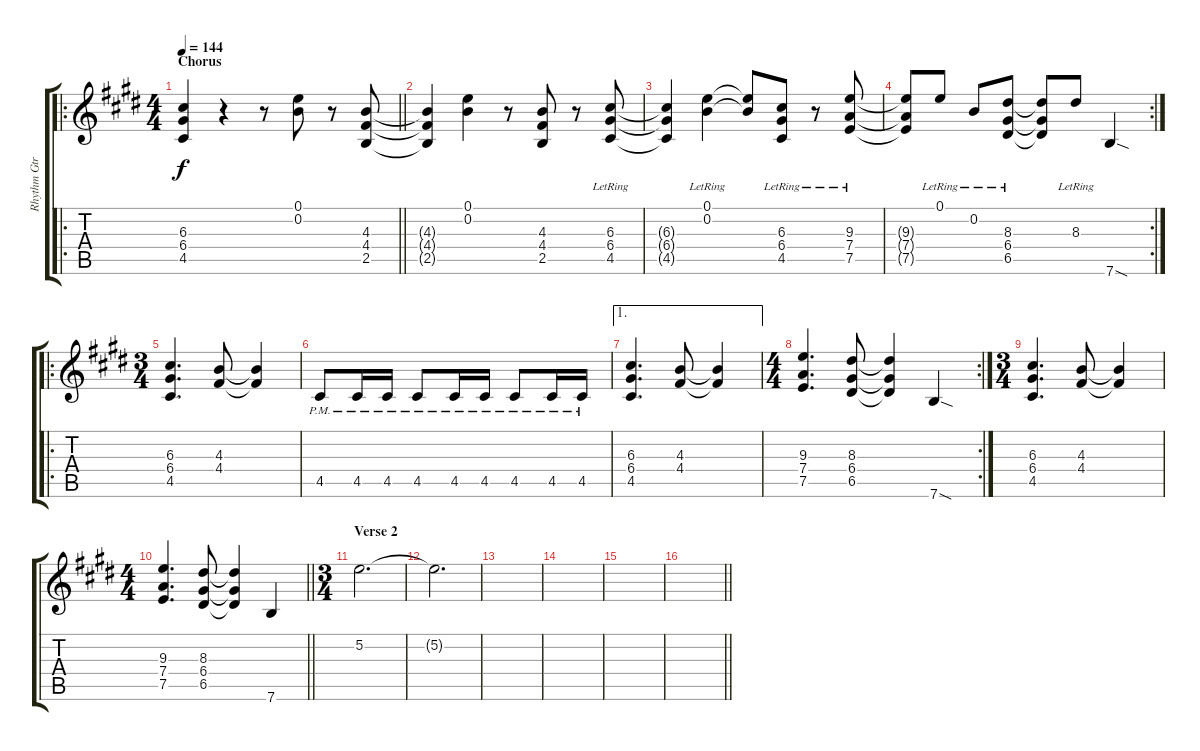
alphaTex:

\track ("Rhythm Gtr." "Rhythm Gtr") {instrument distortionguitar}
\staff {score tabs}
\tuning (E4 B3 G3 D3 A2 E2) {hide}
\ro
\ts (4 4)
\section ("" "Chorus")
\tempo 144
\clef g2
\barLineRight lightlight
\ks c#minor
(6.3 6.4 4.5).4{dy f} r.4 r.8 (0.1 0.2).8 r.8 (4.3 4.4 2.5).8 |
(4.3{t} 4.4{t} 2.5{t}).4 (0.1 0.2).4 r.8 (4.3 4.4 2.5).8 r.8 (6.3{lr} 6.4{lr} 4.5{lr}).8 |
(6.3{t} 6.4{t} 4.5{t}).4 (0.1{lr} 0.2{lr}).4 (0.1{t} 0.2{t}).8 (6.3{lr} 6.4{lr} 4.5{lr}).8 r.8 (9.3{lr} 7.4{lr} 7.5{lr}).8 |
\rc 2
(9.3{t} 7.4{t} 7.5{t}).8 0.1{lr}.8 0.2{lr}.8 (8.3{lr} 6.4{lr} 6.5{lr}).8 (8.3{t} 6.4{t} 6.5{t}).8 8.3{lr}.8 7.6{sod}.4 |
\ro
\ts (3 4)
(6.3 6.4 4.5).4{d} (4.3 4.4).8 (4.3{t} 4.4{t}).4 |
4.5{pm}.8 4.5{pm}.16 4.5{pm}.16 4.5{pm}.8 4.5{pm}.16 4.5{pm}.16 4.5{pm}.8 4.5{pm}.16 4.5{pm}.16 |
\ae 1
(6.3 6.4 4.5).4{d} (4.3 4.4).8 (4.3{t} 4.4{t}).4 |
\rc 2
\ts (4 4)
(9.3 7.4 7.5).4{d} (8.3 6.4 6.5).8 (8.3{t} 6.4{t} 6.5{t}).4 7.6{sod}.4 |
\ts (3 4)
(6.3 6.4 4.5).4{d} (4.3 4.4).8 (4.3{t} 4.4{t}).4 |
\ts (4 4)
\barLineRight lightlight
(9.3 7.4 7.5).4{d} (8.3 6.4 6.5).8 (8.3{t} 6.4{t} 6.5{t}).4 7.6.4 |
\ts (3 4)
\section ("" "Verse 2")
5.2.2{d volume 2} |
5.2{t}.2{d} |
|
|
|
\barLineRight lightlight
